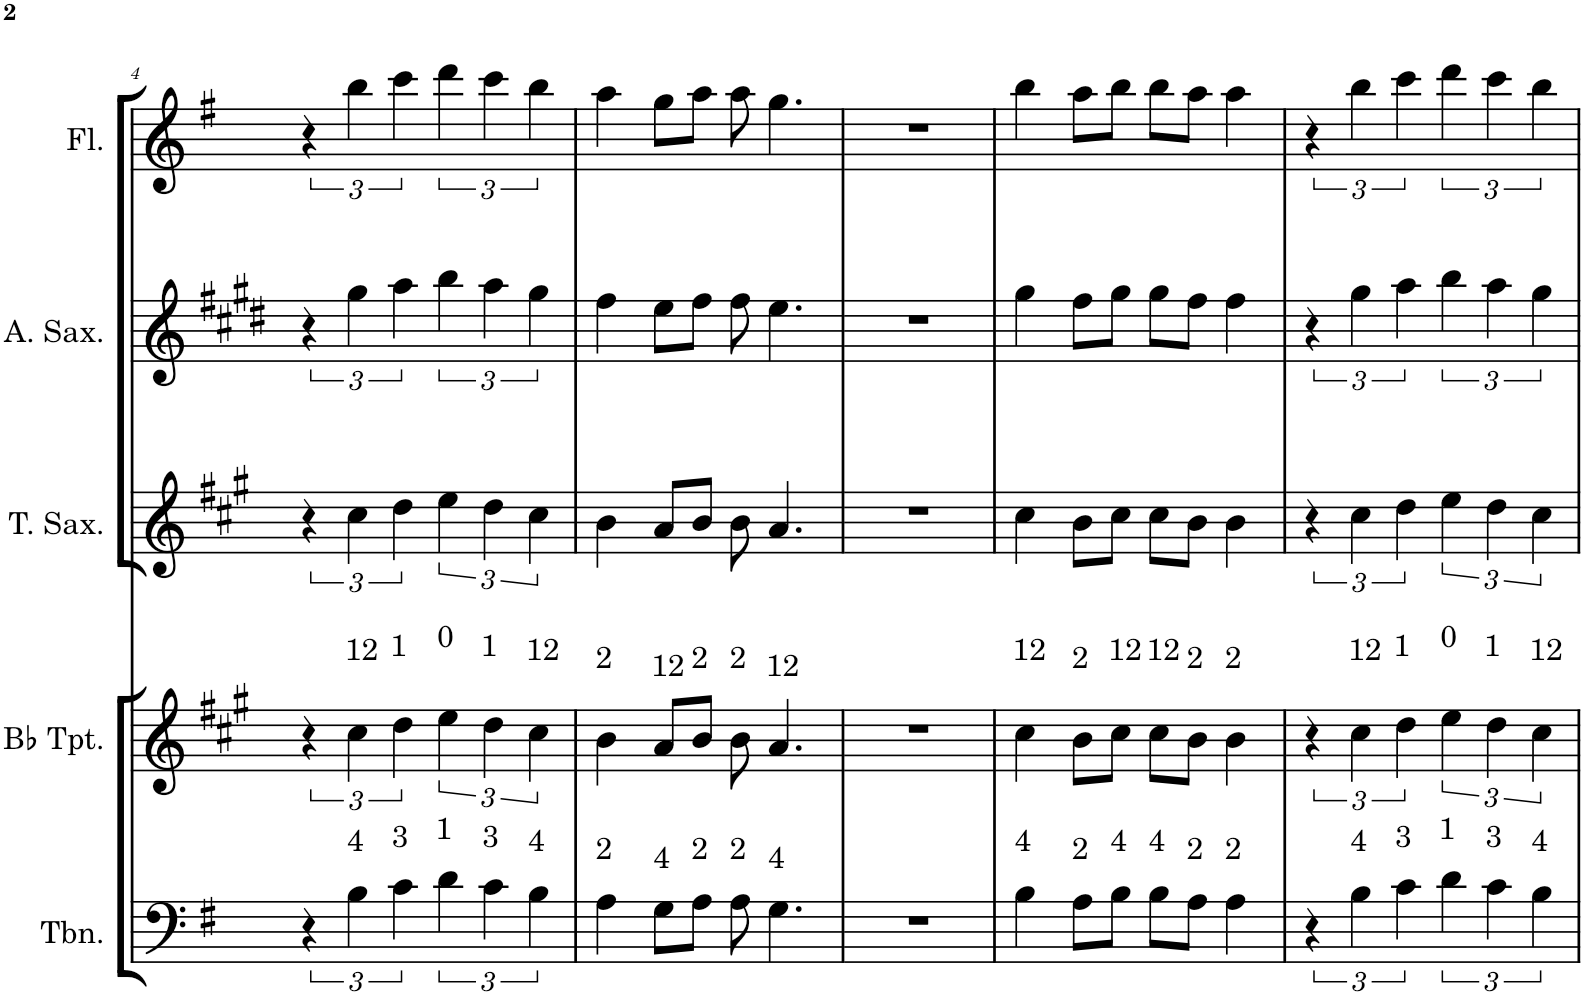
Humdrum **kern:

**kern	**kern	**kern	**kern	**kern
*part5	*part4	*part3	*part2	*part1
*staff5	*staff4	*staff3	*staff2	*staff1
*I"Trombone	*I"Bb Trumpet	*I"Tenor Saxophone	*I"Alto Saxophone	*I"Flute
*I'Tbn.	*I'Bb Tpt.	*I'T. Sax.	*I'A. Sax.	*I'Fl.
!!LO:PB:g=z
*clefF4	*clefG2	*clefG2	*clefG2	*clefG2
*	*Trd1c2	*Trd8c14	*Trd5c9	*
*k[f#]	*k[f#c#g#]	*k[f#c#g#]	*k[f#c#g#d#]	*k[f#]
*M4/4	*M4/4	*M4/4	*M4/4	*M4/4
=4	=4	=4	=4	=4
6r	6r	6r	6r	6r
!	!LO:TX:a:t=12	!	!	!
!LO:TX:a:t=4	!	!	!	!
6B\	6cc#\	6cc#\	6gg#\	6bb\
!	!LO:TX:a:t=1	!	!	!
!LO:TX:a:t=3	!	!	!	!
6c\	6dd\	6dd\	6aa\	6ccc\
!	!LO:TX:a:t=0	!	!	!
!LO:TX:a:t=1	!	!	!	!
6d\	6ee\	6ee\	6bb\	6ddd\
!	!LO:TX:a:t=1	!	!	!
!LO:TX:a:t=3	!	!	!	!
6c\	6dd\	6dd\	6aa\	6ccc\
!	!LO:TX:a:t=12	!	!	!
!LO:TX:a:t=4	!	!	!	!
6B\	6cc#\	6cc#\	6gg#\	6bb\
=5	=5	=5	=5	=5
!	!LO:TX:a:t=2	!	!	!
!LO:TX:a:t=2	!	!	!	!
4A\	4b\	4b\	4ff#\	4aa\
!	!LO:TX:a:t=12	!	!	!
!LO:TX:a:t=4	!	!	!	!
8G\L	8a/L	8a/L	8ee\L	8gg\L
!	!LO:TX:a:t=2	!	!	!
!LO:TX:a:t=2	!	!	!	!
8A\J	8b/J	8b/J	8ff#\J	8aa\J
!	!LO:TX:a:t=2	!	!	!
!LO:TX:a:t=2	!	!	!	!
8A\	8b\	8b\	8ff#\	8aa\
!	!LO:TX:a:t=12	!	!	!
!LO:TX:a:t=4	!	!	!	!
4.G\	4.a/	4.a/	4.ee\	4.gg\
=6	=6	=6	=6	=6
1r	1r	1r	1r	1r
=7	=7	=7	=7	=7
!	!LO:TX:a:t=12	!	!	!
!LO:TX:a:t=4	!	!	!	!
4B\	4cc#\	4cc#\	4gg#\	4bb\
!	!LO:TX:a:t=2	!	!	!
!LO:TX:a:t=2	!	!	!	!
8A\L	8b\L	8b\L	8ff#\L	8aa\L
!	!LO:TX:a:t=12	!	!	!
!LO:TX:a:t=4	!	!	!	!
8B\J	8cc#\J	8cc#\J	8gg#\J	8bb\J
!	!LO:TX:a:t=12	!	!	!
!LO:TX:a:t=4	!	!	!	!
8B\L	8cc#\L	8cc#\L	8gg#\L	8bb\L
!	!LO:TX:a:t=2	!	!	!
!LO:TX:a:t=2	!	!	!	!
8A\J	8b\J	8b\J	8ff#\J	8aa\J
!	!LO:TX:a:t=2	!	!	!
!LO:TX:a:t=2	!	!	!	!
4A\	4b\	4b\	4ff#\	4aa\
=8	=8	=8	=8	=8
6r	6r	6r	6r	6r
!	!LO:TX:a:t=12	!	!	!
!LO:TX:a:t=4	!	!	!	!
6B\	6cc#\	6cc#\	6gg#\	6bb\
!	!LO:TX:a:t=1	!	!	!
!LO:TX:a:t=3	!	!	!	!
6c\	6dd\	6dd\	6aa\	6ccc\
!	!LO:TX:a:t=0	!	!	!
!LO:TX:a:t=1	!	!	!	!
6d\	6ee\	6ee\	6bb\	6ddd\
!	!LO:TX:a:t=1	!	!	!
!LO:TX:a:t=3	!	!	!	!
6c\	6dd\	6dd\	6aa\	6ccc\
!	!LO:TX:a:t=12	!	!	!
!LO:TX:a:t=4	!	!	!	!
6B\	6cc#\	6cc#\	6gg#\	6bb\
=	=	=	=	=
*-	*-	*-	*-	*-
